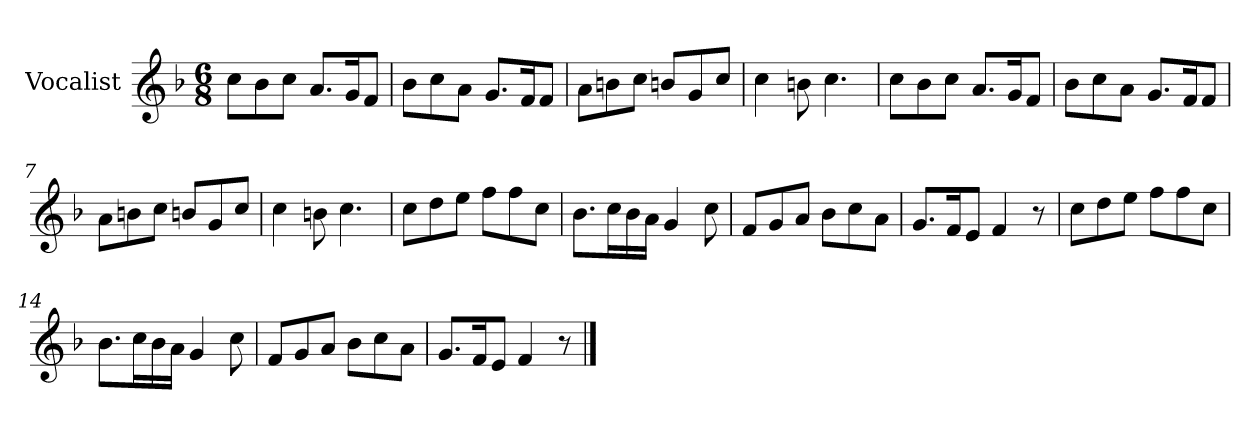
**kern
*part1
*staff1
*I"Vocalist
*k[b-]
*F:
*M6/8
=1
8ccL
8b-
8ccJ
8.aL
16gK
8fJ
=2
8b-L
8cc
8aJ
8.gL
16fK
8fJ
=3
8aL
8bn
8ccJ
8bnL
8g
8ccJ
=4
4cc
8bn
4.cc
=5
8ccL
8b-
8ccJ
8.aL
16gK
8fJ
=6
8b-L
8cc
8aJ
8.gL
16fK
8fJ
=7
8aL
8bn
8ccJ
8bnL
8g
8ccJ
=8
4cc
8bn
4.cc
=9
8ccL
8dd
8eeJ
8ffL
8ff
8ccJ
=10
8.b-L
16ccL
16b-
16aJJ
4g
8cc
=11
8fL
8g
8aJ
8b-L
8cc
8aJ
=12
8.gL
16fK
8eJ
4f
8r
=13
8ccL
8dd
8eeJ
8ffL
8ff
8ccJ
=14
8.b-L
16ccL
16b-
16aJJ
4g
8cc
=15
8fL
8g
8aJ
8b-L
8cc
8aJ
=16
8.gL
16fK
8eJ
4f
8r
==
*-
